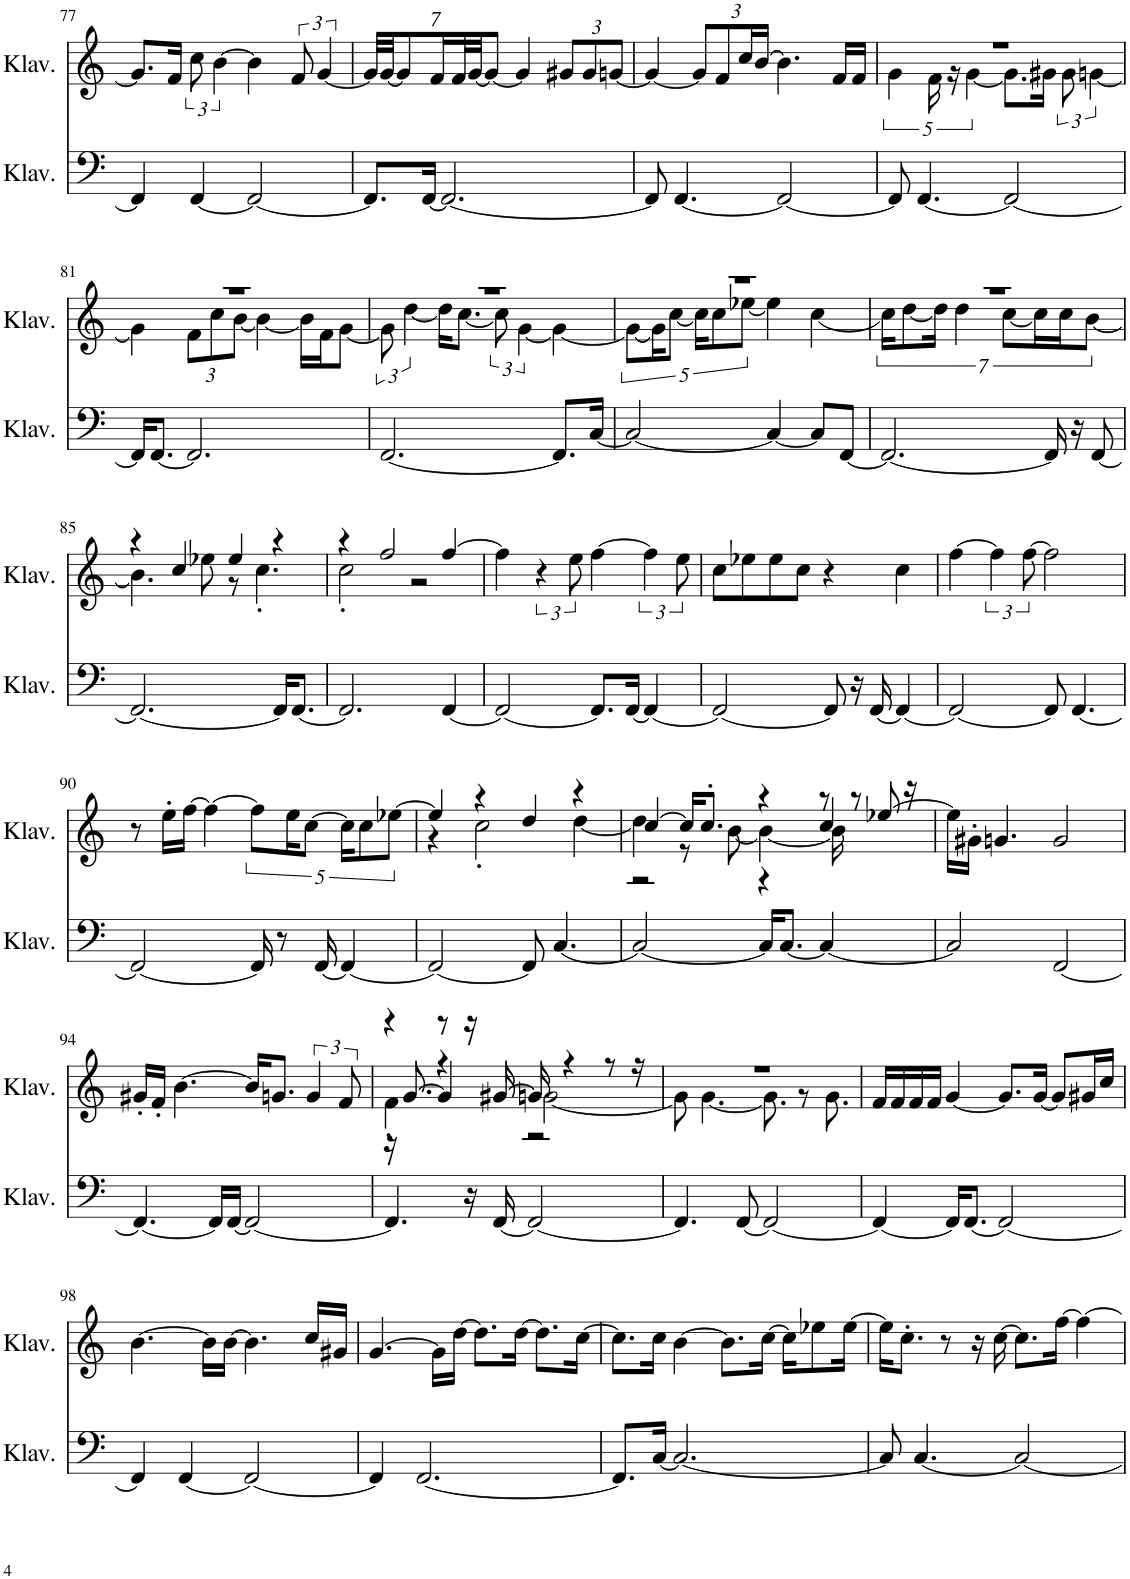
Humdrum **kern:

**kern	**kern
*part2	*part1
*staff2	*staff1
*I"Klavier	*I"Klavier
*I'Klav.	*I'Klav.
!!LO:PB:g=z
*clefF4	*clefG2
*k[]	*k[]
*M4/4	*M4/4
=77	=77
4FF/]	8.g/L]
.	16f/Jk
[4FF/	12cc\
.	[6b\
2FF/_	4b\]
.	12f/
.	[6g/
=78	=78
*	*Xbrackettup
8.FF/L]	28g/LLL]
.	[28g/JJ
.	7g/]
[16FF/Jk	.
.	14f/L
2.FF/_	.
.	28f/L
.	[28g/JJ
.	7g/J_
.	4g/]
.	12g#X/L
.	12g#/
.	[12gn/J
=79	=79
8FF/]	4g/_
[4.FF/	.
.	12g/L]
.	12f/
.	24cc/L
.	[24b/JJ
2FF/_	4.b\]
.	16f/LL
.	16f/JJ
=80	=80
*	*^
*	*	*brackettup
8FF/]	1r	5g\
[4.FF/	.	.
.	.	20f\
.	.	20r
.	.	[5g\
2FF/_	.	8.g\L]
.	.	16g#X\Jk
.	.	12g#\
.	.	[6gn\
!!LO:LB:g=z	!!
=81	=81	=81
16FF/KL]	1r	4g\]
[8.FF/J	.	.
*	*	*Xbrackettup
2.FF/]	.	12f\L
.	.	12cc\
.	.	[12b\J
.	.	4b\_
.	.	16b\LL]
.	.	16f\J
.	.	[8g\J
=82	=82	=82
*	*	*brackettup
[2.FF/	1r	12g\]
.	.	[6dd\
.	.	16dd\KL]
.	.	[8.cc\J
.	.	12cc\]
.	.	[6g\
8.FF/L]	.	4g\_
[16C/Jk	.	.
=83	=83	=83
2C/_	1r	10g\L_
.	.	20g\K]
.	.	[10cc\J
.	.	20cc\KL]
.	.	10cc\
.	.	[10ee-X\J
4C/_	.	4ee-\]
8C/L]	.	[4cc\
[8FF/J	.	.
=84	=84	=84
2.FF/_	1r	14cc\KL]
.	.	[7dd\
.	.	14dd\Jk]
.	.	7%2dd\
.	.	[7cc\L
.	.	14cc\L]
16FF/]	.	.
.	.	14cc\J
16r	.	.
.	.	[7b\J
[8FF/	.	.
!!LO:LB:g=z	!!
=85	=85	=85
2.FF/_	4r	4.b\]
.	4cc/	.
.	.	8ee-X\
.	4ee-/	8r
.	.	4.cc'\
16FF/KL]	4r	.
[8.FF/J	.	.
=86	=86	=86
2.FF/]	4r	2cc'\
.	2ff/	.
.	.	2r
[4FF/	[4ff/	.
*	*v	*v
=87	=87
2FF/_	4ff\]
.	6r
.	12ee\
8.FF/L]	[4ff\
[16FF/Jk	.
4FF/_	6ff\]
.	12ee\
=88	=88
2FF/_	8cc\L
.	8ee-X\
.	8ee-\
.	8cc\J
8FF/]	4r
16r	.
[16FF/	.
4FF/_	4cc\
=89	=89
2FF/_	[4ff\
.	4ff\]
8FF/]	2ff\]
[4.FF/	.
!!LO:LB:g=z
=90	=90
2FF/_	8r
.	16ee'\LL
.	[16ff\JJ
.	4ff\_
16FF/]	10ff\L]
8r	.
.	20ee\K
.	[10cc\J
[16FF/	.
4FF/_	20cc\KL]
.	10cc\
.	[10ee-X\J
=91	=91
*	*^
2FF/_	4ee-/]	4r
.	4r	2cc'\
8FF/]	4dd/	.
[4.C/	.	.
.	4r	[4dd\
=92	=92	=92
*	*	*^
2C/_	[4cc/	4dd\]	2r
.	16cc/KL]	8r	.
.	8.cc'/J	.	.
.	.	[8b\	.
16C/KL]	4r	4b\_	4r
[8.C/J	.	.	.
4C/_	8r	16b\]	4cc/
.	.	8r	.
.	[8ee-X/	.	.
.	.	16r	.
*	*v	*v	*v
=93	=93
2C/]	16ee-\LL]
.	16g#X'\JJ
.	4.gn/
[2FF/	2g/
!!LO:LB:g=z
=94	=94
4.FF/_	16g#X'/LL
.	16f'/JJ
.	[4.b\
16FF/LL]	.
[16FF/JJ	.
2FF/_	16b/KL]
.	8.gn/J
.	6g/
.	12f/
=95	=95
*	*^
*	*	*^
4.FF/]	4r	4f'\	16r
.	.	.	[8.g/
.	8r	4r	4g/]
16r	16r	.	.
[16FF/	[16g#X/	.	.
2FF/_	16g#/]	[2gn\	2r
.	4r	.	.
.	8r	.	.
.	16r	.	.
*	*	*v	*v
=96	=96	=96
4.FF/]	1r	8g\]
.	.	[4.g\
[8FF/	.	.
2FF/_	.	8.g\]
.	.	8r
.	.	8.g\
*	*v	*v
=97	=97
4FF/_	16f/LL
.	16f/
.	16f/
.	16f/JJ
16FF/KL]	[4g/
[8.FF/J	.
2FF/_	8.g/L]
.	[16g/Jk
.	8g/L]
.	16g#X/L
.	16cc/JJ
!!LO:LB:g=z
=98	=98
4FF/]	[4.b\
[4FF/	.
.	16b\LL]
.	[16b\JJ
2FF/_	4.b\]
.	16cc/LL
.	16g#X/JJ
=99	=99
4FF/]	[4.g/
[2.FF/	.
.	16g\LL]
.	[16dd\JJ
.	8.dd\L]
.	[16dd\Jk
.	8.dd\L]
.	[16cc\Jk
=100	=100
8.FF/L]	8.cc\L]
[16C/Jk	16cc\Jk
2.C/_	[4b\
.	8.b\L]
.	[16cc\Jk
.	16cc\KL]
.	8ee-X\
.	[16ee-\Jk
=101	=101
8C/]	16ee-\KL]
.	8.cc'\J
[4.C/	.
.	8r
.	16r
.	[16cc\
2C/_	8.cc\L]
.	[16ff\Jk
.	4ff\_
=	=
*-	*-
